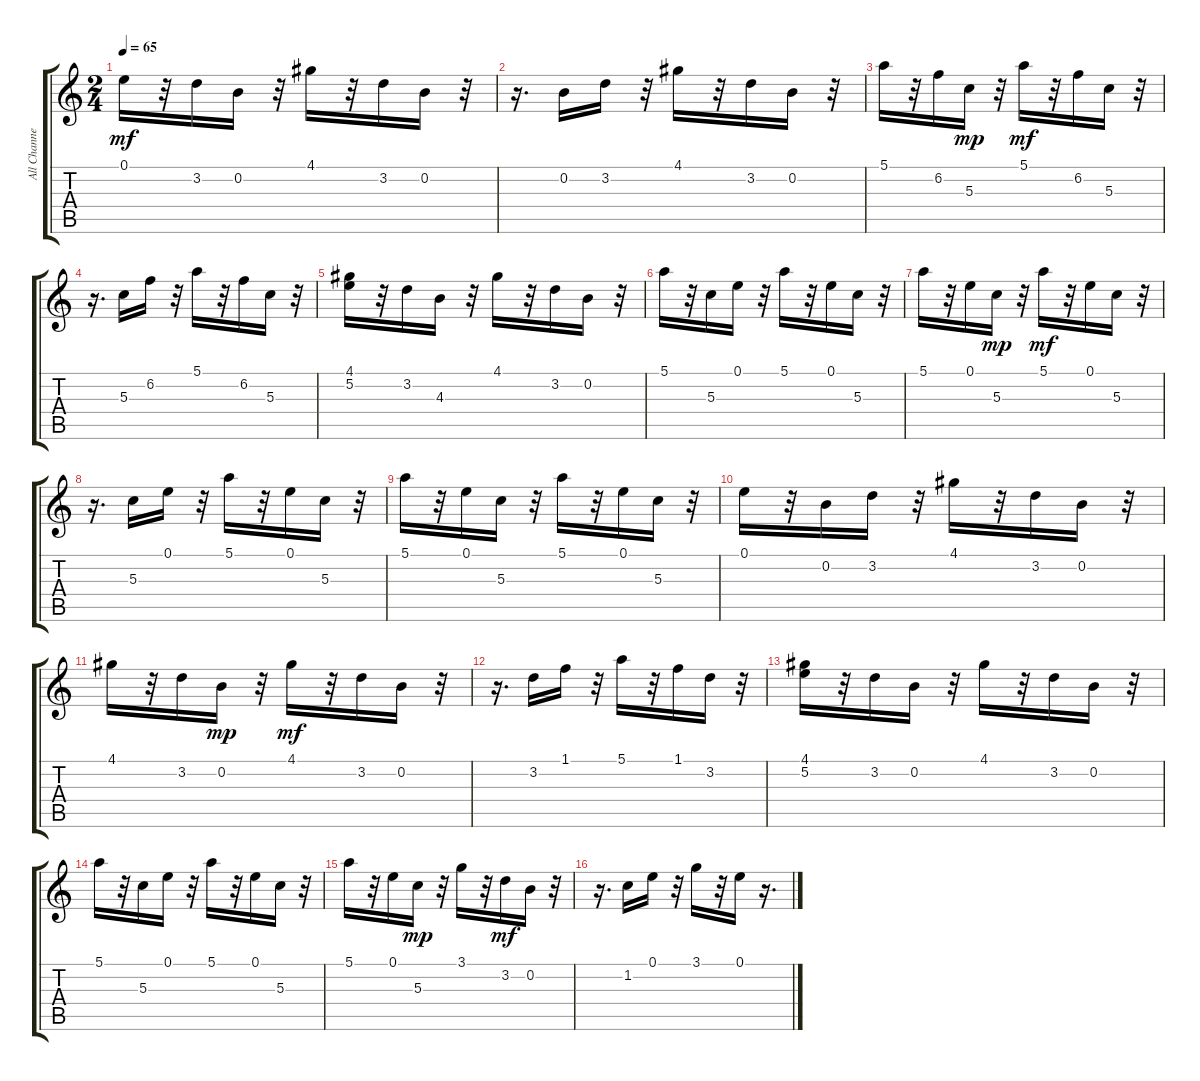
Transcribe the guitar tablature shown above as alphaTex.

\track ("All Channels*merged" "All Channe") {instrument acousticguitarsteel}
\staff {score tabs}
\tuning (E4 B3 G3 D3 A2 E2) {hide}
\ts (2 4)
\tempo 65
\clef g2
\ks c
0.1.16{dy mf} r.32 3.2.16 0.2.16 r.32 4.1.16 r.32 3.2.16 0.2.16 r.32 |
r.16{d} 0.2.16 3.2.16 r.32 4.1.16 r.32 3.2.16 0.2.16 r.32 |
5.1.16 r.32 6.2.16 5.3.16{dy mp} r.32 5.1.16{dy mf} r.32 6.2.16 5.3.16 r.32 |
r.16{d} 5.3.16 6.2.16 r.32 5.1.16 r.32 6.2.16 5.3.16 r.32 |
(4.1 5.2).16 r.32 3.2.16 4.3.16 r.32 4.1.16 r.32 3.2.16 0.2.16 r.32 |
5.1.16 r.32 5.3.16 0.1.16 r.32 5.1.16 r.32 0.1.16 5.3.16 r.32 |
5.1.16 r.32 0.1.16 5.3.16{dy mp} r.32 5.1.16{dy mf} r.32 0.1.16 5.3.16 r.32 |
r.16{d} 5.3.16 0.1.16 r.32 5.1.16 r.32 0.1.16 5.3.16 r.32 |
5.1.16 r.32 0.1.16 5.3.16 r.32 5.1.16 r.32 0.1.16 5.3.16 r.32 |
0.1.16 r.32 0.2.16 3.2.16 r.32 4.1.16 r.32 3.2.16 0.2.16 r.32 |
4.1.16 r.32 3.2.16 0.2.16{dy mp} r.32 4.1.16{dy mf} r.32 3.2.16 0.2.16 r.32 |
r.16{d} 3.2.16 1.1.16 r.32 5.1.16 r.32 1.1.16 3.2.16 r.32 |
(4.1 5.2).16 r.32 3.2.16 0.2.16 r.32 4.1.16 r.32 3.2.16 0.2.16 r.32 |
5.1.16 r.32 5.3.16 0.1.16 r.32 5.1.16 r.32 0.1.16 5.3.16 r.32 |
5.1.16 r.32 0.1.16 5.3.16{dy mp} r.32 3.1.16 r.32 3.2.16{dy mf} 0.2.16 r.32 |
r.16{d} 1.2.16 0.1.16 r.32 3.1.16 r.32 0.1.16 r.16{d}
